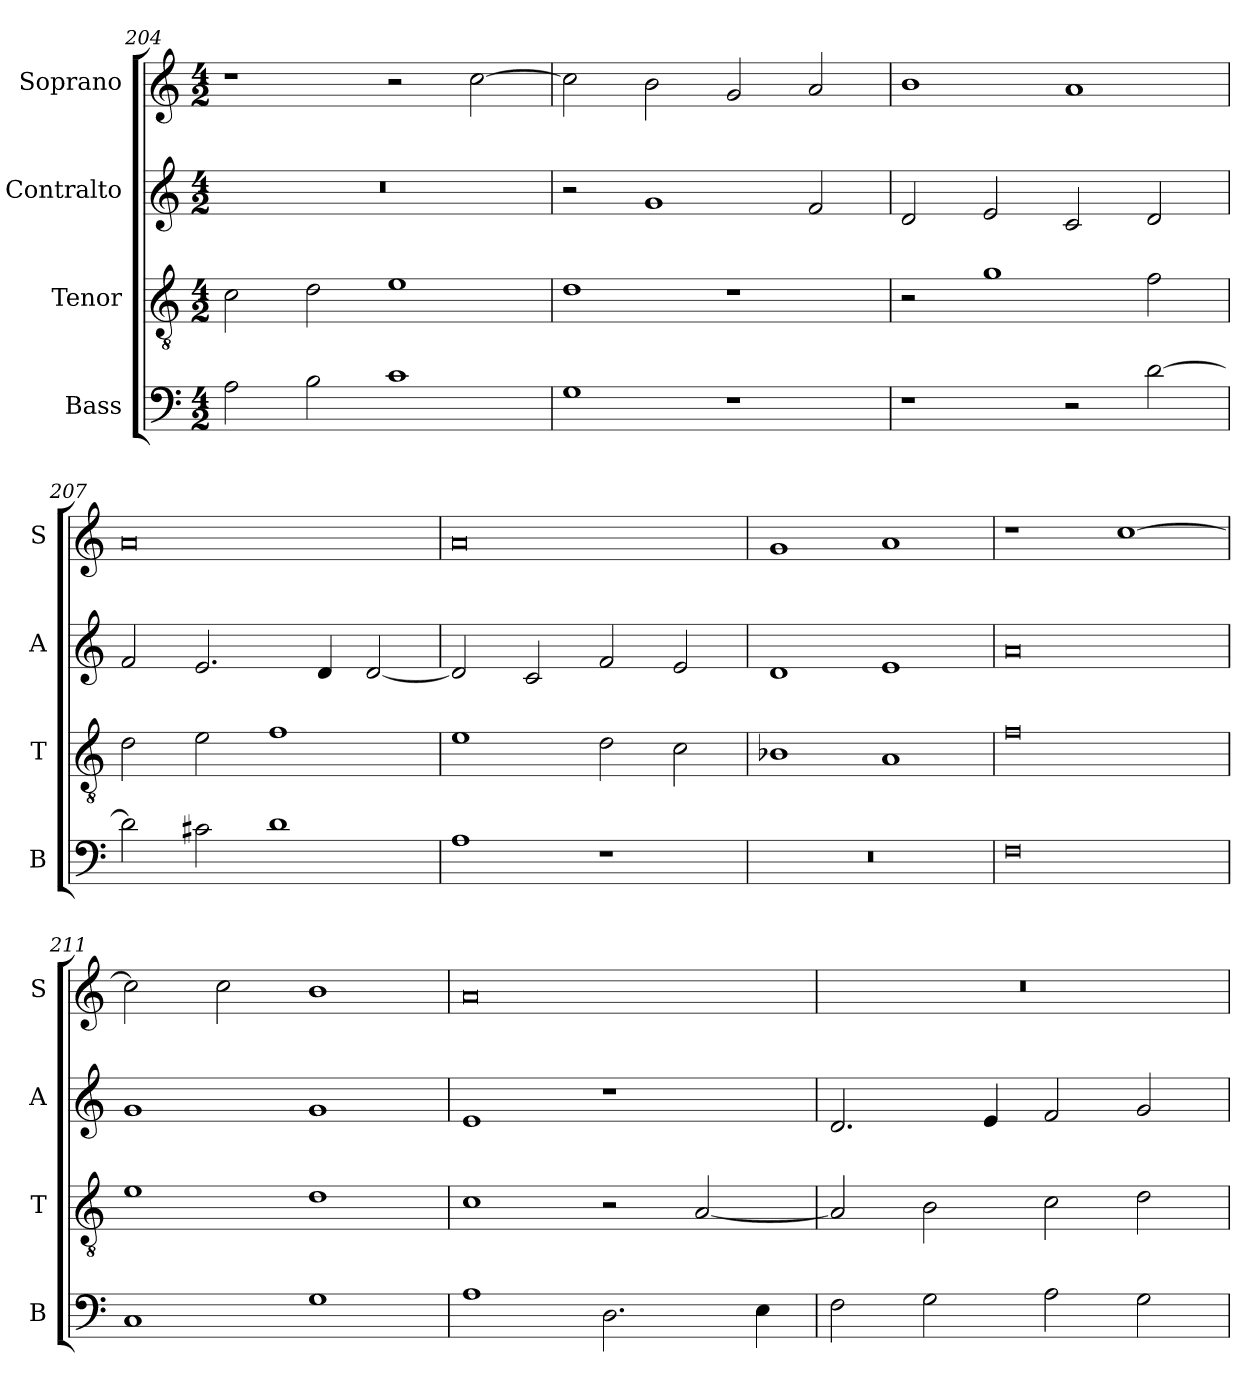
**kern	**kern	**kern	**kern
*part4	*part3	*part2	*part1
*staff4	*staff3	*staff2	*staff1
*I"Bass	*I"Tenor	*I"Contralto	*I"Soprano
*I'B	*I'T	*I'A	*I'S
*clefF4	*clefGv2	*clefG2	*clefG2
*k[]	*k[]	*k[]	*k[]
*G:mix	*G:mix	*G:mix	*G:mix
*M4/2	*M4/2	*M4/2	*M4/2
=204	=204	=204	=204
2A	2c	0r	1r
2B	2d	.	.
1c	1e	.	2r
.	.	.	[2cc
=205	=205	=205	=205
1G	1d	2r	2cc]
.	.	1g	2b
1r	1r	.	2g
.	.	2f	2a
=206	=206	=206	=206
1r	2r	2d	1b
.	1g	2e	.
2r	.	2c	1a
[2d	2f	2d	.
=207	=207	=207	=207
2d]	2d	2f	0a
2c#X	2e	2.e	.
1d	1f	.	.
.	.	4d	.
.	.	[2d	.
=208	=208	=208	=208
1A	1e	2d]	0a
.	.	2c	.
1r	2d	2f	.
.	2c	2e	.
=209	=209	=209	=209
0r	1B-X	1d	1g
.	1A	1e	1a
=210	=210	=210	=210
0F	0f	0a	1r
.	.	.	[1cc
=211	=211	=211	=211
1C	1e	1g	2cc]
.	.	.	2cc
1G	1d	1g	1b
=212	=212	=212	=212
1A	1c	1e	0a
2.D	2r	1r	.
.	[2A	.	.
4E	.	.	.
=213	=213	=213	=213
2F	2A]	2.d	0r
2G	2B	.	.
.	.	4e	.
2A	2c	2f	.
2G	2d	2g	.
=	=	=	=
*-	*-	*-	*-
